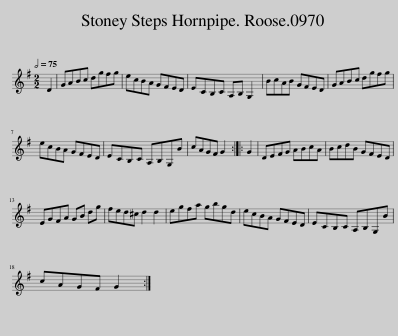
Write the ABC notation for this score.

X:1
L:1/8
Q:1/2=75
M:2/2
I:linebreak $
K:G
V:1 treble
V:1
 D2 | GABc dgfg | ecBA GFED | ECB,C A,B, G,2 | BcAB GFED | %5
 GABc dgfg |$ ecBA GFED | ECB,C A,B,G,B | cAGF G2 :: G2 | %10
 DEFG ABcA | BcdB GFED |$ EGFA GB dg | fed^c d2 d2 | egfa gbgd | %15
 ecBA GFED | ECB,C A,B,G,B |$ cAGF G2 :| %18
